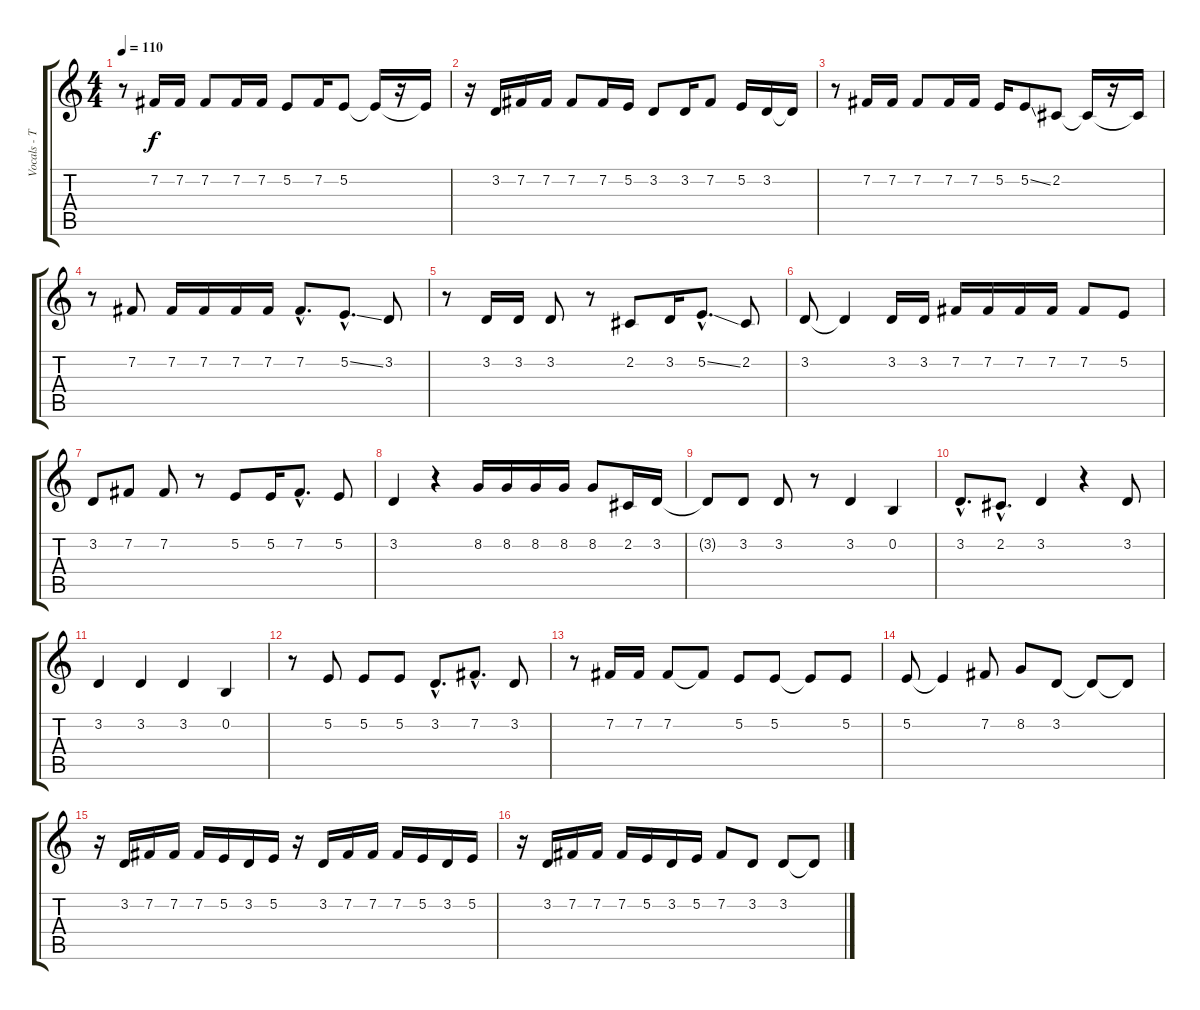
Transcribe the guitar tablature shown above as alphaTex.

\track ("Vocals - Tom" "Vocals - T") {instrument tenorsax}
\staff {score tabs}
\tuning (E4 B3 G3 D3 A2 E2) {hide}
\ts (4 4)
\tempo 110
\clef g2
\ks c
r.8{dy f} 7.2.16 7.2.16 7.2.8 7.2.16 7.2.16 5.2.8 7.2.16 5.2.8 5.2{t}.16 r.16 5.2{t}.16 |
r.16 3.2.16 7.2.16 7.2.16 7.2.8 7.2.16 5.2.16 3.2.8 3.2.16 7.2.8 5.2.16 3.2.16 3.2{t}.16 |
r.8 7.2.16 7.2.16 7.2.8 7.2.16 7.2.16 5.2.16 5.2{ss}.8 2.2.8 2.2{t}.16 r.16 2.2{t}.16 |
r.8 7.2.8 7.2.16 7.2.16 7.2.16 7.2.16 7.2{hac}.8{d} 5.2{ss hac}.8{d} 3.2.8 |
r.8 3.2.16 3.2.16 3.2.8 r.8 2.2.8 3.2.16 5.2{ss hac}.8{d} 2.2.8 |
3.2.8 3.2{t}.4 3.2.16 3.2.16 7.2.16 7.2.16 7.2.16 7.2.16 7.2.8 5.2.8 |
3.2.8 7.2.8 7.2.8 r.8 5.2.8 5.2.16 7.2{hac}.8{d} 5.2.8 |
3.2.4 r.4 8.2.16 8.2.16 8.2.16 8.2.16 8.2.8 2.2.16 3.2.16 |
3.2{t}.8 3.2.8 3.2.8 r.8 3.2.4 0.2.4 |
3.2{hac}.8{d} 2.2{hac}.8{d} 3.2.4 r.4 3.2.8 |
3.2.4 3.2.4 3.2.4 0.2.4 |
r.8 5.2.8 5.2.8 5.2.8 3.2{hac}.8{d} 7.2{hac}.8{d} 3.2.8 |
r.8 7.2.16 7.2.16 7.2.8 7.2{t}.8 5.2.8 5.2.8 5.2{t}.8 5.2.8 |
5.2.8 5.2{t}.4 7.2.8 8.2.8 3.2.8 3.2{t}.8 3.2{t}.8 |
r.16 3.2.16 7.2.16 7.2.16 7.2.16 5.2.16 3.2.16 5.2.16 r.16 3.2.16 7.2.16 7.2.16 7.2.16 5.2.16 3.2.16 5.2.16 |
r.16 3.2.16{instrument tenorsax} 7.2.16 7.2.16 7.2.16 5.2.16 3.2.16 5.2.16 7.2.8 3.2.8 3.2.8 3.2{t}.8
